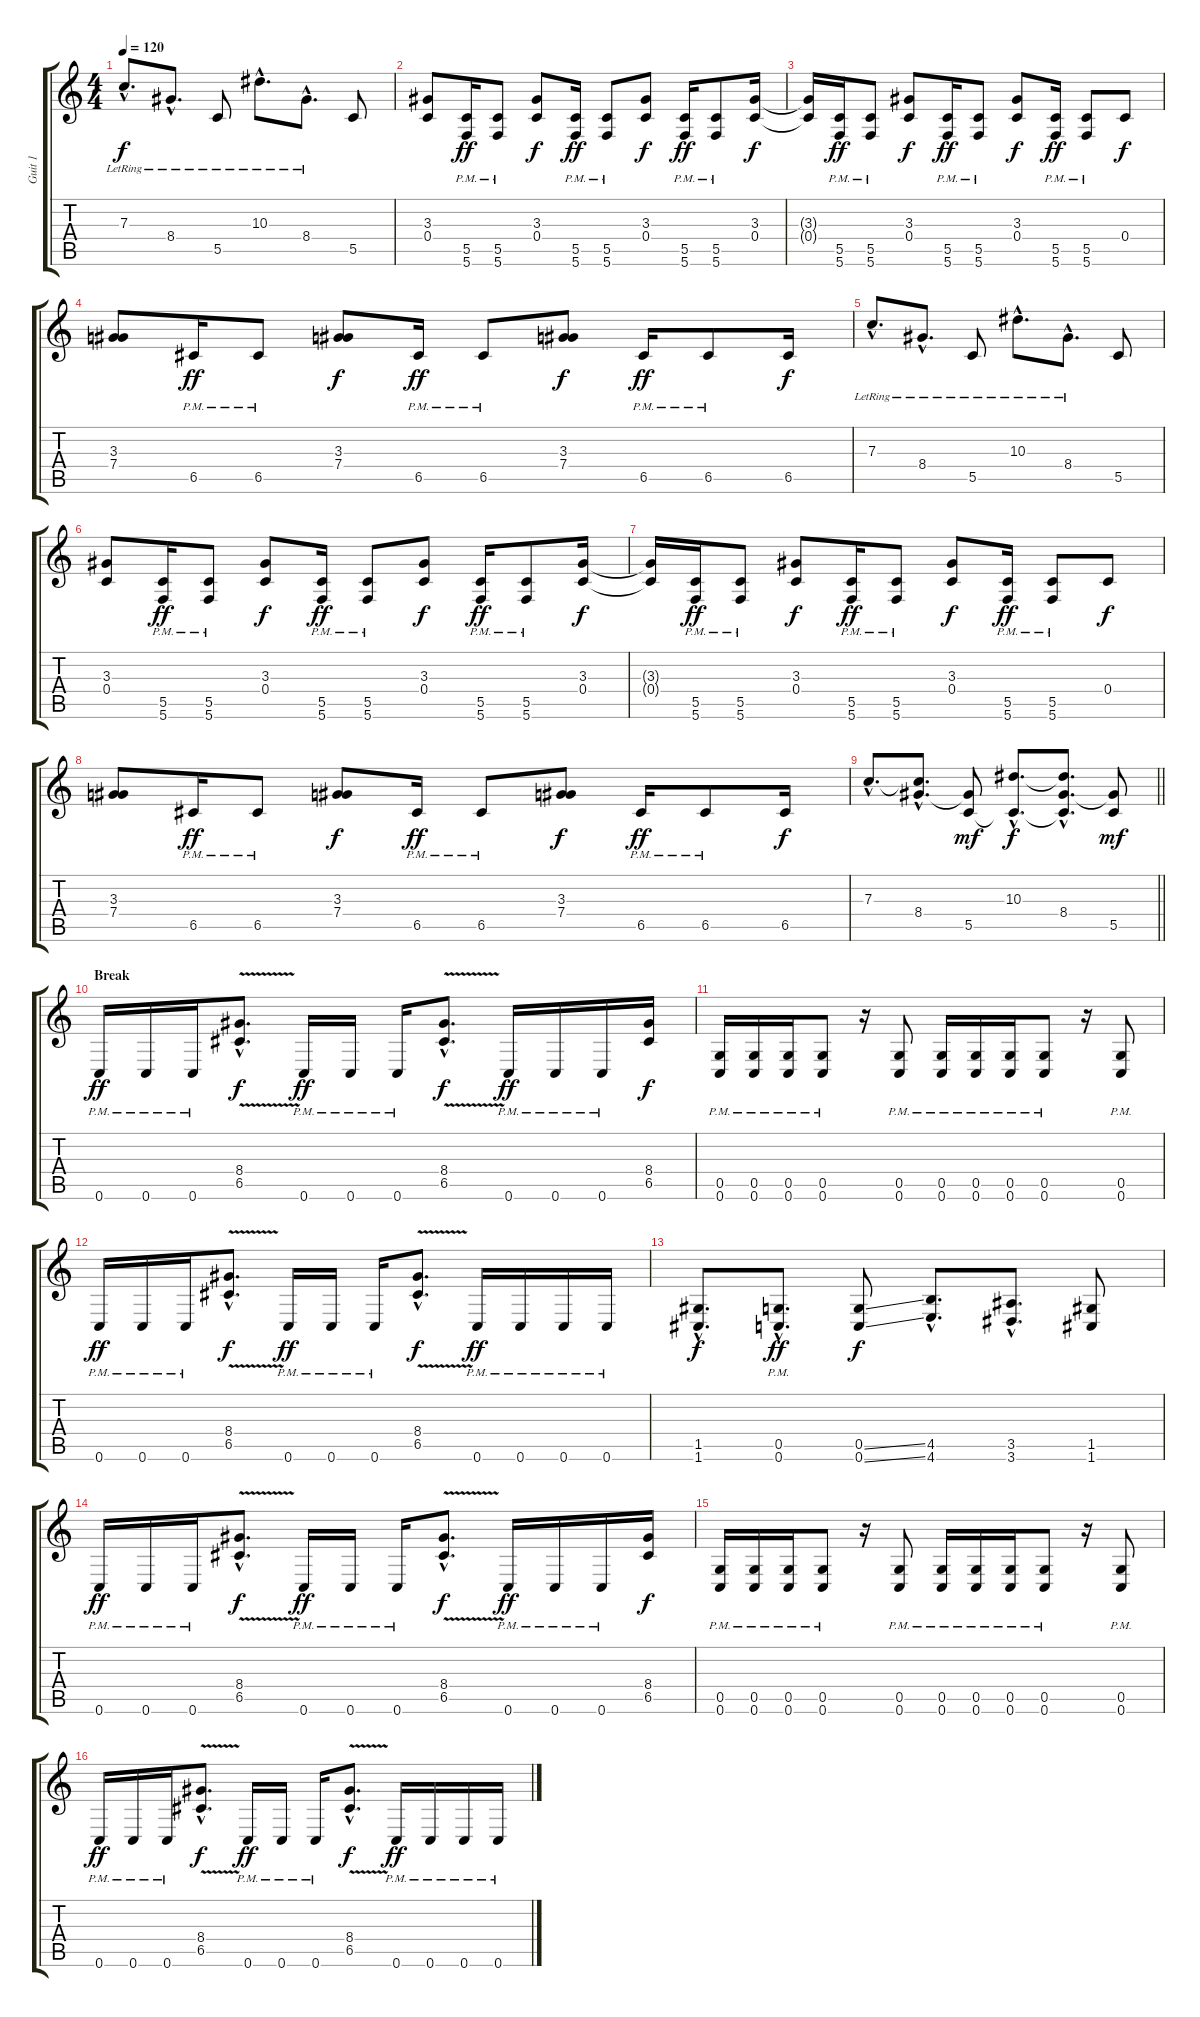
\track ("Guit 1" "Guit 1") {instrument acousticguitarsteel}
\staff {score tabs}
\tuning (D4 A3 F3 C3 G2 C2) {hide}
\ts (4 4)
\tempo 120
\clef g2
\ks c
7.3{hac lr}.8{d dy f} 8.4{hac lr}.8{d} 5.5{lr}.8 10.3{hac lr}.8{d} 8.4{hac lr}.8{d} 5.5.8 |
(3.3 0.4).8 (5.5{pm} 5.6{pm}).16{dy ff} (5.5{pm} 5.6{pm}).8 (3.3 0.4).8{dy f} (5.5{pm} 5.6{pm}).16{dy ff} (5.5{pm} 5.6{pm}).8 (3.3 0.4).8{dy f} (5.5{pm} 5.6{pm}).16{dy ff} (5.5{pm} 5.6{pm}).8 (3.3 0.4).16{dy f} |
(3.3{t} 0.4{t}).16 (5.5{pm} 5.6{pm}).16{dy ff} (5.5{pm} 5.6{pm}).8 (3.3 0.4).8{dy f} (5.5{pm} 5.6{pm}).16{dy ff} (5.5{pm} 5.6{pm}).8 (3.3 0.4).8{dy f} (5.5{pm} 5.6{pm}).16{dy ff} (5.5{pm} 5.6{pm}).8 0.4.8{dy f} |
(3.3 7.4).8 6.5{pm}.16{dy ff} 6.5{pm}.8 (3.3 7.4).8{dy f} 6.5{pm}.16{dy ff} 6.5{pm}.8 (3.3 7.4).8{dy f} 6.5{pm}.16{dy ff} 6.5{pm}.8 6.5.16{dy f} |
7.3{hac lr}.8{d} 8.4{hac lr}.8{d} 5.5{lr}.8 10.3{hac lr}.8{d} 8.4{hac lr}.8{d} 5.5.8 |
(3.3 0.4).8 (5.5{pm} 5.6{pm}).16{dy ff} (5.5{pm} 5.6{pm}).8 (3.3 0.4).8{dy f} (5.5{pm} 5.6{pm}).16{dy ff} (5.5{pm} 5.6{pm}).8 (3.3 0.4).8{dy f} (5.5{pm} 5.6{pm}).16{dy ff} (5.5{pm} 5.6{pm}).8 (3.3 0.4).16{dy f} |
(3.3{t} 0.4{t}).16 (5.5{pm} 5.6{pm}).16{dy ff} (5.5{pm} 5.6{pm}).8 (3.3 0.4).8{dy f} (5.5{pm} 5.6{pm}).16{dy ff} (5.5{pm} 5.6{pm}).8 (3.3 0.4).8{dy f} (5.5{pm} 5.6{pm}).16{dy ff} (5.5{pm} 5.6{pm}).8 0.4.8{dy f} |
(3.3 7.4).8 6.5{pm}.16{dy ff} 6.5{pm}.8 (3.3 7.4).8{dy f} 6.5{pm}.16{dy ff} 6.5{pm}.8 (3.3 7.4).8{dy f} 6.5{pm}.16{dy ff} 6.5{pm}.8 6.5.16{dy f} |
\barLineRight lightlight
7.3{hac}.8{d} (7.3{hac t} 8.4{hac}).8{d} (8.4{t} 5.5).8{dy mf} (10.3{hac} 5.5{hac t}).8{d dy f} (10.3{hac t} 8.4{hac} 5.5{hac t}).8{d} (8.4{t} 5.5).8{dy mf} |
\section ("" "Break")
0.6{pm}.16{dy ff} 0.6{pm}.16 0.6{pm}.16 (8.4{v hac} 6.5{v hac}).8{d dy f} 0.6{pm}.16{dy ff} 0.6{pm}.16 0.6{pm}.16 (8.4{v hac} 6.5{v hac}).8{d dy f} 0.6{pm}.16{dy ff} 0.6{pm}.16 0.6{pm}.16 (8.4 6.5).16{dy f} |
(0.5{pm} 0.6{pm}).16 (0.5{pm} 0.6{pm}).16 (0.5{pm} 0.6{pm}).16 (0.5{pm} 0.6{pm}).8 r.16 (0.5{pm} 0.6{pm}).8 (0.5{pm} 0.6{pm}).16 (0.5{pm} 0.6{pm}).16 (0.5{pm} 0.6{pm}).16 (0.5{pm} 0.6{pm}).8 r.16 (0.5{pm} 0.6{pm}).8 |
0.6{pm}.16{dy ff} 0.6{pm}.16 0.6{pm}.16 (8.4{v hac} 6.5{v hac}).8{d dy f} 0.6{pm}.16{dy ff} 0.6{pm}.16 0.6{pm}.16 (8.4{v hac} 6.5{v hac}).8{d dy f} 0.6{pm}.16{dy ff} 0.6{pm}.16 0.6{pm}.16 0.6{pm}.16 |
(1.5{hac} 1.6{hac}).8{d dy f} (0.5{hac pm} 0.6{hac pm}).8{d dy ff} (0.5{ss} 0.6{ss}).8{dy f} (4.5{hac} 4.6{hac}).8{d} (3.5{hac} 3.6{hac}).8{d} (1.5 1.6).8 |
0.6{pm}.16{dy ff} 0.6{pm}.16 0.6{pm}.16 (8.4{v hac} 6.5{v hac}).8{d dy f} 0.6{pm}.16{dy ff} 0.6{pm}.16 0.6{pm}.16 (8.4{v hac} 6.5{v hac}).8{d dy f} 0.6{pm}.16{dy ff} 0.6{pm}.16 0.6{pm}.16 (8.4 6.5).16{dy f} |
(0.5{pm} 0.6{pm}).16 (0.5{pm} 0.6{pm}).16 (0.5{pm} 0.6{pm}).16 (0.5{pm} 0.6{pm}).8 r.16 (0.5{pm} 0.6{pm}).8 (0.5{pm} 0.6{pm}).16 (0.5{pm} 0.6{pm}).16 (0.5{pm} 0.6{pm}).16 (0.5{pm} 0.6{pm}).8 r.16 (0.5{pm} 0.6{pm}).8 |
0.6{pm}.16{dy ff} 0.6{pm}.16 0.6{pm}.16 (8.4{v hac} 6.5{v hac}).8{d dy f} 0.6{pm}.16{dy ff} 0.6{pm}.16 0.6{pm}.16 (8.4{v hac} 6.5{v hac}).8{d dy f} 0.6{pm}.16{dy ff} 0.6{pm}.16 0.6{pm}.16 0.6{pm}.16
